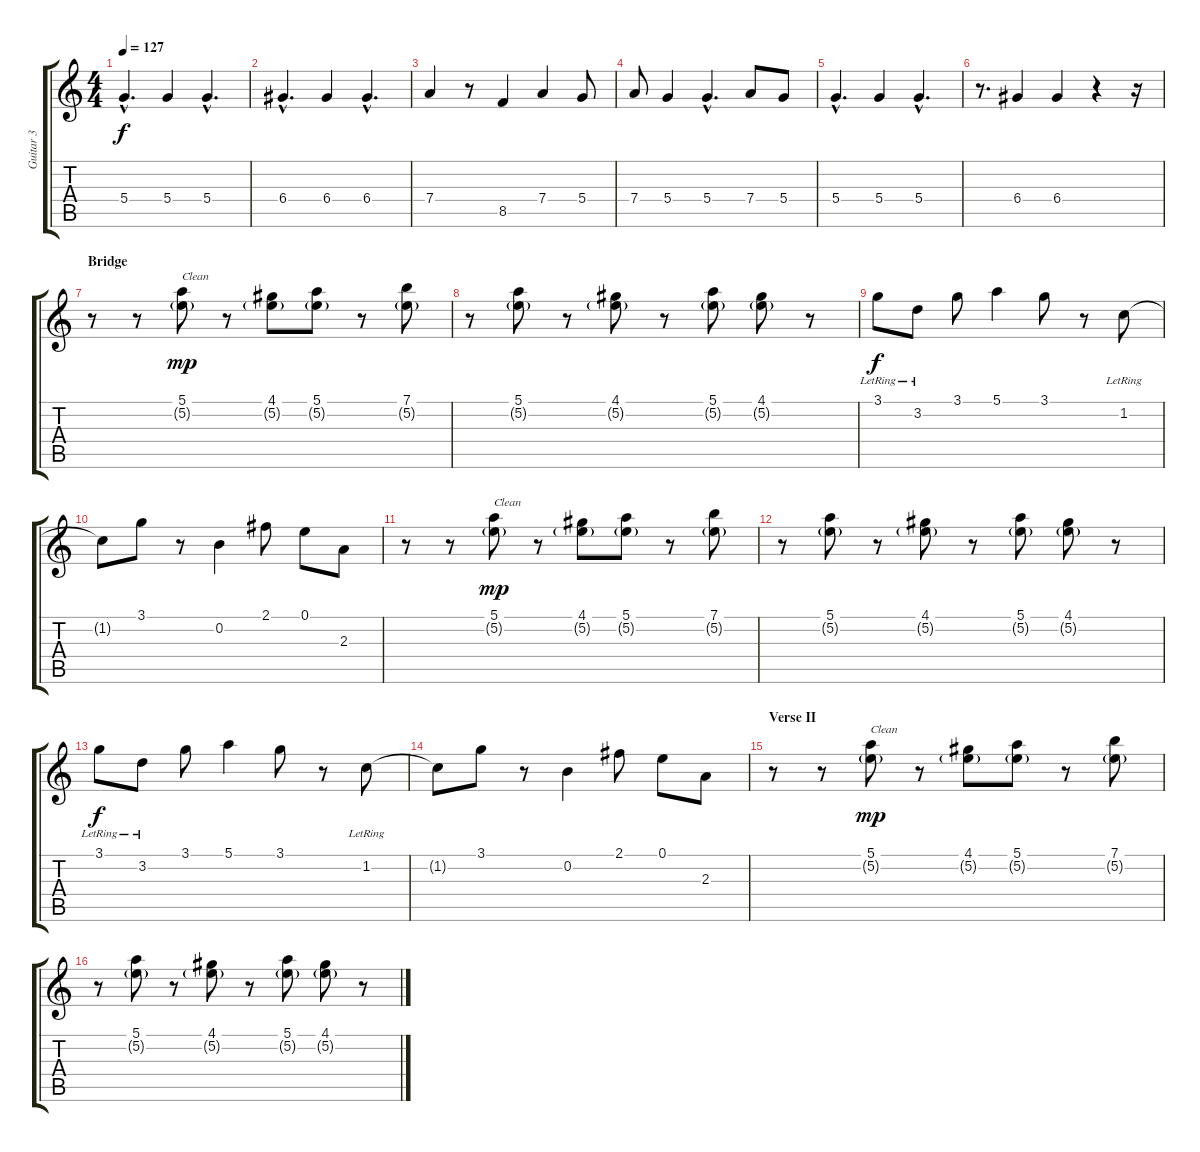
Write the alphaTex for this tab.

\track ("Guitar 3" "Guitar 3") {instrument electricguitarjazz}
\staff {score tabs}
\tuning (E4 B3 G3 D3 A2 E2) {hide}
\ts (4 4)
\tempo 127
\clef g2
\ks c
5.4{hac}.4{d dy f volume 11} 5.4.4 5.4{hac}.4{d} |
6.4{hac}.4{d} 6.4.4 6.4{hac}.4{d} |
7.4.4 r.8 8.5.4 7.4.4 5.4.8 |
7.4.8 5.4.4 5.4{hac}.4{d} 7.4.8 5.4.8 |
5.4{hac}.4{d volume 11} 5.4.4 5.4{hac}.4{d} |
r.8{d} 6.4.4 6.4.4 r.4 r.16 |
\section ("" "Bridge")
r.8{volume 9} r.8 (5.1 5.2{g}).8{txt "Clean" dy mp} r.8 (4.1 5.2{g}).8 (5.1 5.2{g}).8 r.8 (7.1 5.2{g}).8 |
r.8 (5.1 5.2{g}).8 r.8 (4.1 5.2{g}).8 r.8 (5.1 5.2{g}).8 (4.1 5.2{g}).8 r.8 |
3.1{lr}.8{dy f} 3.2{lr}.8 3.1.8 5.1.4 3.1.8 r.8 1.2{lr}.8 |
1.2{t}.8 3.1.8 r.8 0.2.4 2.1.8 0.1.8 2.3.8 |
r.8 r.8 (5.1 5.2{g}).8{txt "Clean" dy mp} r.8 (4.1 5.2{g}).8 (5.1 5.2{g}).8 r.8 (7.1 5.2{g}).8 |
r.8 (5.1 5.2{g}).8 r.8 (4.1 5.2{g}).8 r.8 (5.1 5.2{g}).8 (4.1 5.2{g}).8 r.8 |
3.1{lr}.8{dy f} 3.2{lr}.8 3.1.8 5.1.4 3.1.8 r.8 1.2{lr}.8 |
1.2{t}.8 3.1.8 r.8 0.2.4 2.1.8 0.1.8 2.3.8 |
\section ("" "Verse II")
r.8 r.8 (5.1 5.2{g}).8{txt "Clean" dy mp} r.8 (4.1 5.2{g}).8 (5.1 5.2{g}).8 r.8 (7.1 5.2{g}).8 |
r.8 (5.1 5.2{g}).8 r.8 (4.1 5.2{g}).8 r.8 (5.1 5.2{g}).8 (4.1 5.2{g}).8 r.8
